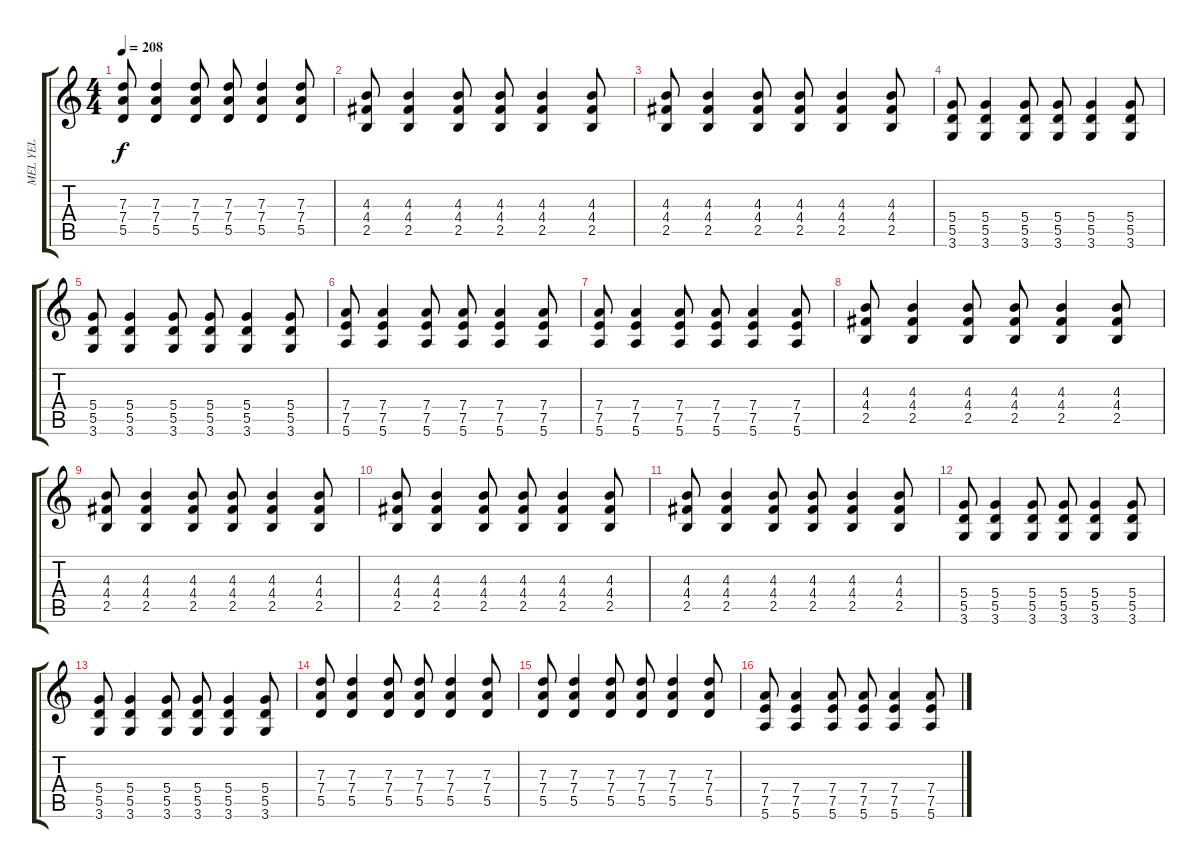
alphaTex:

\track ("MEL YEL" "MEL YEL") {instrument distortionguitar}
\staff {score tabs}
\tuning (E4 B3 G3 D3 A2 E2) {hide}
\ts (4 4)
\tempo 208
\clef g2
\ks c
(7.3 7.4 5.5).8{dy f} (7.3 7.4 5.5).4 (7.3 7.4 5.5).8 (7.3 7.4 5.5).8 (7.3 7.4 5.5).4 (7.3 7.4 5.5).8 |
(4.3 4.4 2.5).8 (4.3 4.4 2.5).4 (4.3 4.4 2.5).8 (4.3 4.4 2.5).8 (4.3 4.4 2.5).4 (4.3 4.4 2.5).8 |
(4.3 4.4 2.5).8 (4.3 4.4 2.5).4 (4.3 4.4 2.5).8 (4.3 4.4 2.5).8 (4.3 4.4 2.5).4 (4.3 4.4 2.5).8 |
(5.4 5.5 3.6).8 (5.4 5.5 3.6).4 (5.4 5.5 3.6).8 (5.4 5.5 3.6).8 (5.4 5.5 3.6).4 (5.4 5.5 3.6).8 |
(5.4 5.5 3.6).8 (5.4 5.5 3.6).4 (5.4 5.5 3.6).8 (5.4 5.5 3.6).8 (5.4 5.5 3.6).4 (5.4 5.5 3.6).8 |
(7.4 7.5 5.6).8 (7.4 7.5 5.6).4 (7.4 7.5 5.6).8 (7.4 7.5 5.6).8 (7.4 7.5 5.6).4 (7.4 7.5 5.6).8 |
(7.4 7.5 5.6).8 (7.4 7.5 5.6).4 (7.4 7.5 5.6).8 (7.4 7.5 5.6).8 (7.4 7.5 5.6).4 (7.4 7.5 5.6).8 |
(4.3 4.4 2.5).8 (4.3 4.4 2.5).4 (4.3 4.4 2.5).8 (4.3 4.4 2.5).8 (4.3 4.4 2.5).4 (4.3 4.4 2.5).8 |
(4.3 4.4 2.5).8 (4.3 4.4 2.5).4 (4.3 4.4 2.5).8 (4.3 4.4 2.5).8 (4.3 4.4 2.5).4 (4.3 4.4 2.5).8 |
(4.3 4.4 2.5).8 (4.3 4.4 2.5).4 (4.3 4.4 2.5).8 (4.3 4.4 2.5).8 (4.3 4.4 2.5).4 (4.3 4.4 2.5).8 |
(4.3 4.4 2.5).8 (4.3 4.4 2.5).4 (4.3 4.4 2.5).8 (4.3 4.4 2.5).8 (4.3 4.4 2.5).4 (4.3 4.4 2.5).8 |
(5.4 5.5 3.6).8 (5.4 5.5 3.6).4 (5.4 5.5 3.6).8 (5.4 5.5 3.6).8 (5.4 5.5 3.6).4 (5.4 5.5 3.6).8 |
(5.4 5.5 3.6).8 (5.4 5.5 3.6).4 (5.4 5.5 3.6).8 (5.4 5.5 3.6).8 (5.4 5.5 3.6).4 (5.4 5.5 3.6).8 |
(7.3 7.4 5.5).8 (7.3 7.4 5.5).4 (7.3 7.4 5.5).8 (7.3 7.4 5.5).8 (7.3 7.4 5.5).4 (7.3 7.4 5.5).8 |
(7.3 7.4 5.5).8 (7.3 7.4 5.5).4 (7.3 7.4 5.5).8 (7.3 7.4 5.5).8 (7.3 7.4 5.5).4 (7.3 7.4 5.5).8 |
(7.4 7.5 5.6).8 (7.4 7.5 5.6).4 (7.4 7.5 5.6).8 (7.4 7.5 5.6).8 (7.4 7.5 5.6).4 (7.4 7.5 5.6).8
